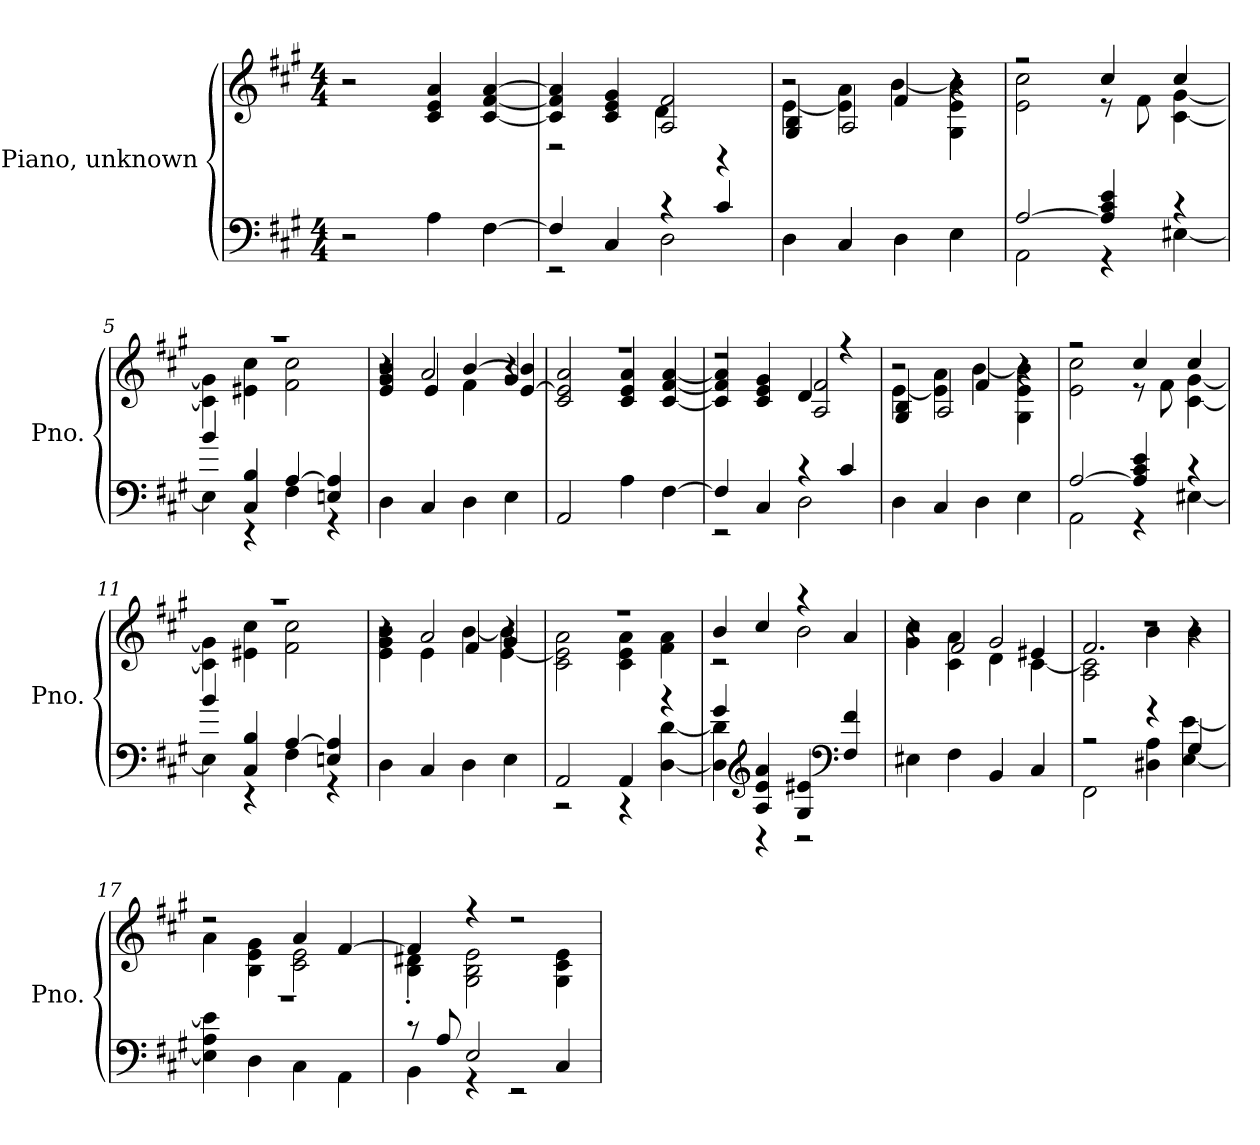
**kern	**kern
*part1	*part1
*staff2	*staff1
*I"Piano, unknown	*
*I'Pno.	*
*clefF4	*clefG2
*k[f#c#g#]	*k[f#c#g#]
*M4/4	*M4/4
*MM120	*MM120
=1	=1
2r	2r
4A\	4c#/ 4e/ 4a/
[4F#\	[4c#/ [4f#/ [4a/
=2	=2
*^	*^
4F#/]	2r	4c#/] 4f#/] 4a/]	2r
4C#/	.	4c#/ 4e/ 4g#/	.
4r	2D\	2A/ 2f#/	4d\
4c#/	.	.	4r
*v	*v	*	*
=3	=3	=3
*	*	*^
4D\	2r	[4e\	4G#/ 4B/
4C#/	.	4e\] 4a\	2A/
4D\	4f#/	[4b\	.
4E\	4r	4G#\ 4e\ 4b\]	4r
*	*	*v	*v
=4	=4	=4
*^	*	*
[2A/	2AA\	2r	2e\ 2cc#\
4A/] 4c#/ 4e/	4r	4cc#/	8r
.	.	.	8f#\
4r	[4E#X\	4cc#/	[4c#\ [4g#\
=5	=5	=5	=5
4b/	4E#\]	1r	4c#\] 4g#\]
4C#/ 4B/	4r	.	4e#X\ 4cc#\
[4A/	4F#\	.	2f#\ 2cc#\
4En/ 4A/]	4r	.	.
*v	*v	*	*
=6	=6	=6
*	*	*^
4D\	4r	2r	4e/ 4g#/ 4b/
4C#/	2a/	.	4e/
4D\	.	4f#\	[4b/
4E\	4g#/	4r	[4e/ 4b/]
*	*	*v	*v
=7	=7	=7
2AA/	1r	2c#/ 2e/] 2a/
4A\	.	4c#/ 4e/ 4a/
[4F#\	.	[4c#/ [4f#/ [4a/
!!LO:LB:g=z	!!
=8	=8	=8
*^	*	*
4F#/]	2r	2r	4c#/] 4f#/] 4a/]
4C#/	.	.	4c#/ 4e/ 4g#/
4r	2D\	4d/	2A/ 2f#/
4c#/	.	4r	.
*v	*v	*	*
=9	=9	=9
*	*	*^
4D\	2r	[4e\	4G#/ 4B/
4C#/	.	4e\] 4a\	2A/
4D\	4f#/	[4b\	.
4E\	4r	4G#\ 4e\ 4b\]	4r
*	*	*v	*v
=10	=10	=10
*^	*	*
[2A/	2AA\	2r	2e\ 2cc#\
4A/] 4c#/ 4e/	4r	4cc#/	8r
.	.	.	8f#\
4r	[4E#X\	4cc#/	[4c#\ [4g#\
=11	=11	=11	=11
4b/	4E#\]	1r	4c#\] 4g#\]
4C#/ 4B/	4r	.	4e#X\ 4cc#\
[4A/	4F#\	.	2f#\ 2cc#\
4En/ 4A/]	4r	.	.
*v	*v	*	*
=12	=12	=12
*	*	*^
4D\	4r	4e\ 4g#\ 4b\	2r
4C#/	2a/	4e\	.
4D\	.	[4b\	4f#/
4E\	4g#/	[4e\ 4b\]	4r
*	*	*v	*v
=13	=13	=13
*^	*	*
2AA/	2r	1r	2c#\ 2e\] 2a\
4AA/	4r	.	4c#\ 4e\ 4a\
4r	[4D\ [4d\	.	4f#\ 4a\
!!LO:LB:g=z	!!
=14	=14	=14	=14
4g#/	4D\] 4d\]	4b/	2r
*clefG2	*	*	*
4A/ 4e/ 4a/	4r	4cc#/	.
4G#/ 4e#X/	2r	4r	2b\
*clefF4	*	*	*
4F#/ 4f#/	.	4a/	.
*v	*v	*	*
=15	=15	=15
*	*	*^
4E#X\	2r	4g#\ 4cc#\	4r
4F#\	.	4c#\ 4a\	2f#/
4BB/	2g#/	4d\	.
4C#/	.	[4c#\	4e#X/
=16	=16	=16	=16
*^	*	*	*
2r	2FF#\	1r	2A\ 2c#\]	2.f#/
4r	4D#X\ 4A\	.	4b\	.
4G#/	[4E\ [4e\	.	4b\	4r
*	*	*	*v	*v
=17	=17	=17	=17
1r	4E\] 4A\ 4e\]	2r	4a\
.	4D\	.	4B\ 4e\ 4g#\
.	4C#\	4a/	2c#\ 2e\
.	4AA\	[4f#/	.
=18	=18	=18	=18
8r	4BB\	4f#/]	4B\' 4d#X\'
8A/	.	.	.
2E/	4r	4r	2G#\ 2B\ 2e\
.	2r	2r	.
4C#/	.	.	4G#\ 4c#\ 4e\
*v	*v	*	*
*	*v	*v
=	=
*-	*-
